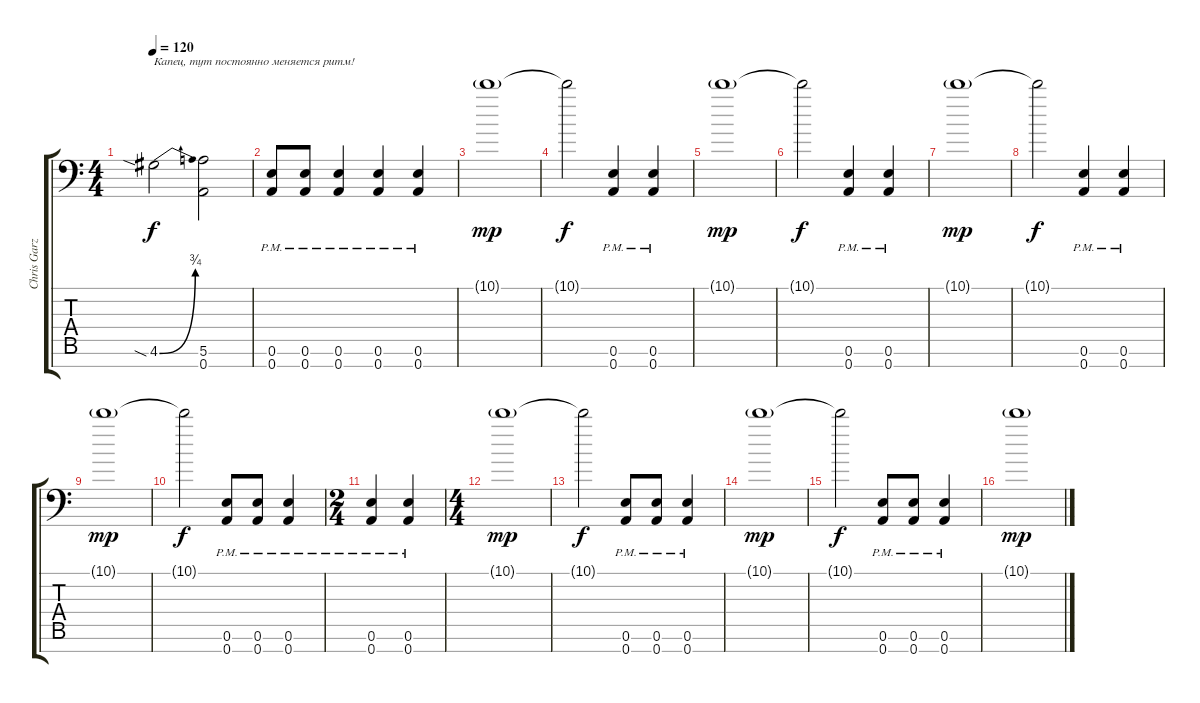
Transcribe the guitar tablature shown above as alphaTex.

\track ("Chris Garza" "Chris Garz") {instrument distortionguitar}
\staff {score tabs}
\tuning (E4 B3 G3 D3 A2 E2 A1) {hide}
\ts (4 4)
\tempo 120
\clef f4
\ks c
4.6{be (bend 0 0 60 3) sia}.2{txt "Капец, тут постоянно меняется ритм!" dy f instrument distortionguitar} (5.6 0.7).2 |
(0.6{pm} 0.7{pm}).8 (0.6{pm} 0.7{pm}).8 (0.6{pm} 0.7{pm}).4 (0.6{pm} 0.7{pm}).4 (0.6{pm} 0.7{pm}).4 |
10.1{g}.1{dy mp} |
10.1{t}.2{dy f} (0.6{pm} 0.7{pm}).4 (0.6{pm} 0.7{pm}).4 |
10.1{g}.1{dy mp} |
10.1{t}.2{dy f} (0.6{pm} 0.7{pm}).4 (0.6{pm} 0.7{pm}).4 |
10.1{g}.1{dy mp} |
10.1{t}.2{dy f} (0.6{pm} 0.7{pm}).4 (0.6{pm} 0.7{pm}).4 |
10.1{g}.1{dy mp} |
10.1{t}.2{dy f} (0.6{pm} 0.7{pm}).8 (0.6{pm} 0.7{pm}).8 (0.6{pm} 0.7{pm}).4 |
\ts (2 4)
(0.6{pm} 0.7{pm}).4 (0.6{pm} 0.7{pm}).4 |
\ts (4 4)
10.1{g}.1{dy mp} |
10.1{t}.2{dy f} (0.6{pm} 0.7{pm}).8 (0.6{pm} 0.7{pm}).8 (0.6{pm} 0.7{pm}).4 |
10.1{g}.1{dy mp} |
10.1{t}.2{dy f} (0.6{pm} 0.7{pm}).8 (0.6{pm} 0.7{pm}).8 (0.6{pm} 0.7{pm}).4 |
10.1{g}.1{dy mp}
